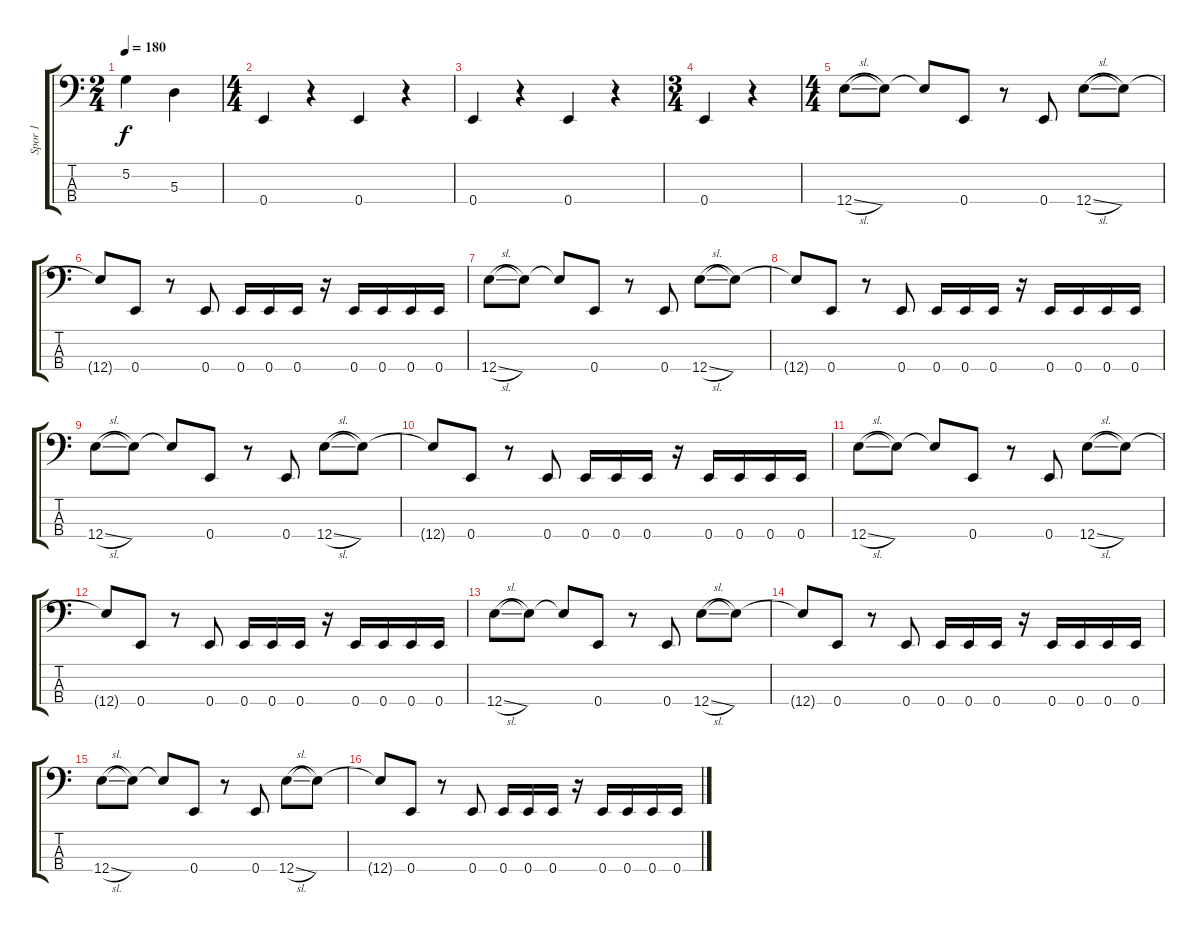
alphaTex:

\track ("Spor 1" "Spor 1") {instrument electricbassfinger}
\staff {score tabs}
\tuning (G2 D2 A1 E1) {hide}
\ts (2 4)
\tempo 180
\clef f4
\ks c
5.2.4{dy f} 5.3.4 |
\ts (4 4)
0.4.4 r.4 0.4.4 r.4 |
0.4.4 r.4 0.4.4 r.4 |
\ts (3 4)
0.4.4 r.4 |
\ts (4 4)
12.4{sl}.8 12.4{t}.8 12.4{t}.8 0.4.8 r.8 0.4.8 12.4{sl}.8 12.4{t}.8 |
12.4{t}.8 0.4.8 r.8 0.4.8 0.4.16 0.4.16 0.4.16 r.16 0.4.16 0.4.16 0.4.16 0.4.16 |
12.4{sl}.8 12.4{t}.8 12.4{t}.8 0.4.8 r.8 0.4.8 12.4{sl}.8 12.4{t}.8 |
12.4{t}.8 0.4.8 r.8 0.4.8 0.4.16 0.4.16 0.4.16 r.16 0.4.16 0.4.16 0.4.16 0.4.16 |
12.4{sl}.8 12.4{t}.8 12.4{t}.8 0.4.8 r.8 0.4.8 12.4{sl}.8 12.4{t}.8 |
12.4{t}.8 0.4.8 r.8 0.4.8 0.4.16 0.4.16 0.4.16 r.16 0.4.16 0.4.16 0.4.16 0.4.16 |
12.4{sl}.8 12.4{t}.8 12.4{t}.8 0.4.8 r.8 0.4.8 12.4{sl}.8 12.4{t}.8 |
12.4{t}.8 0.4.8 r.8 0.4.8 0.4.16 0.4.16 0.4.16 r.16 0.4.16 0.4.16 0.4.16 0.4.16 |
12.4{sl}.8 12.4{t}.8 12.4{t}.8 0.4.8 r.8 0.4.8 12.4{sl}.8 12.4{t}.8 |
12.4{t}.8 0.4.8 r.8 0.4.8 0.4.16 0.4.16 0.4.16 r.16 0.4.16 0.4.16 0.4.16 0.4.16 |
12.4{sl}.8 12.4{t}.8 12.4{t}.8 0.4.8 r.8 0.4.8 12.4{sl}.8 12.4{t}.8 |
12.4{t}.8 0.4.8 r.8 0.4.8 0.4.16 0.4.16 0.4.16 r.16 0.4.16 0.4.16 0.4.16 0.4.16
